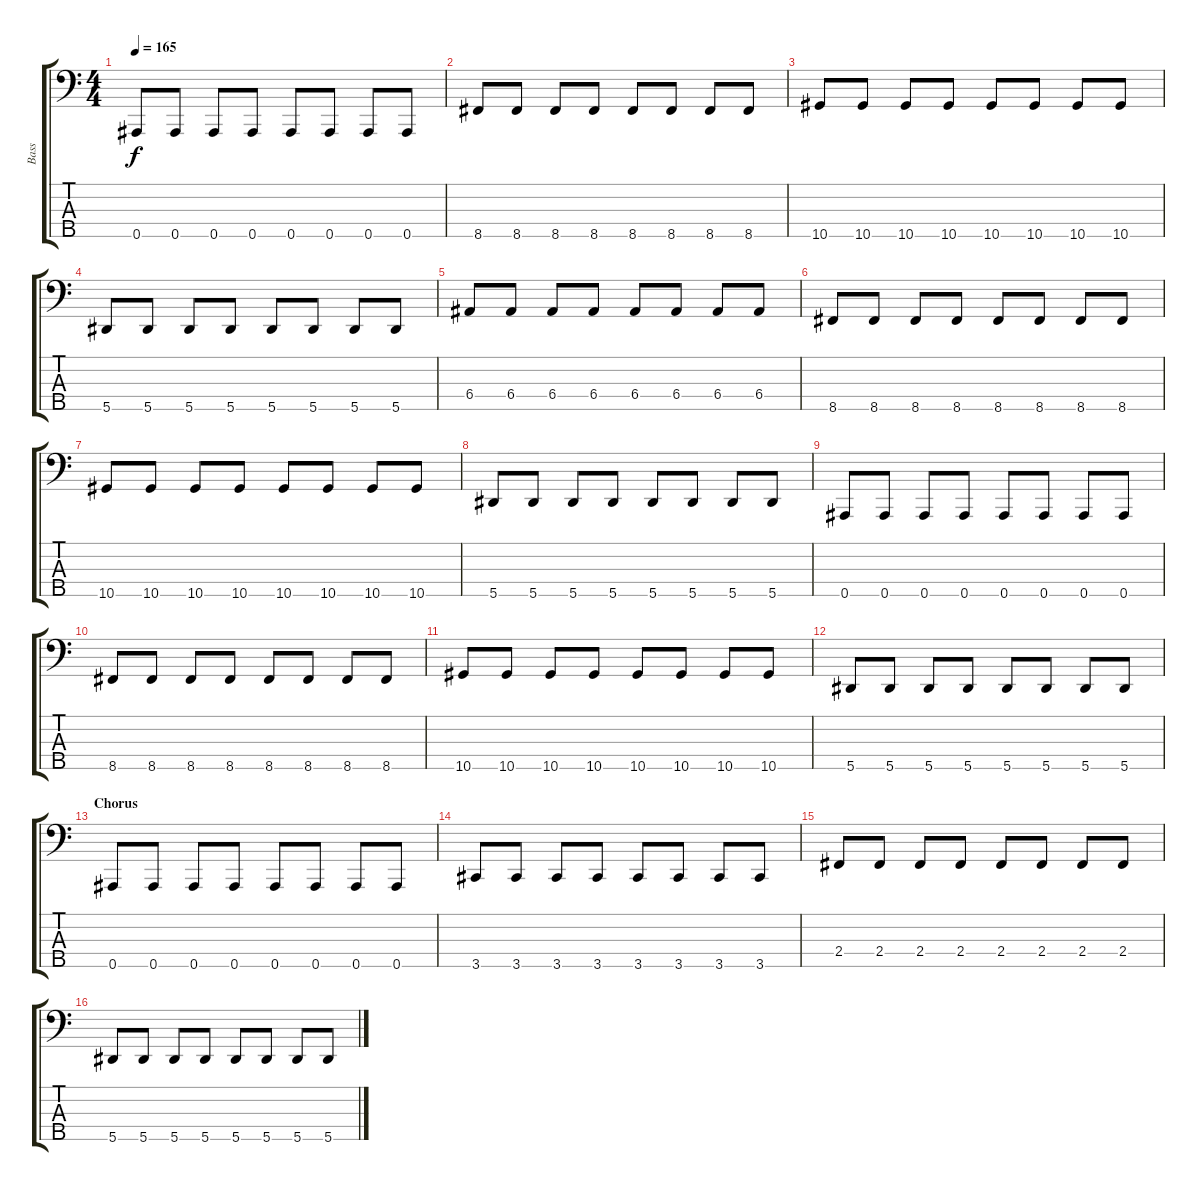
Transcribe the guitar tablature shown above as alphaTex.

\track ("Bass" "Bass") {instrument electricbassfinger}
\staff {score tabs}
\tuning (G2 D2 A1 E1 Bb0) {hide}
\ts (4 4)
\tempo 165
\clef f4
\ks c
0.5.8{dy f volume 9} 0.5.8 0.5.8 0.5.8 0.5.8 0.5.8 0.5.8 0.5.8 |
8.5.8 8.5.8 8.5.8 8.5.8 8.5.8 8.5.8 8.5.8 8.5.8 |
10.5.8 10.5.8 10.5.8 10.5.8 10.5.8 10.5.8 10.5.8 10.5.8 |
5.5.8 5.5.8 5.5.8 5.5.8 5.5.8 5.5.8 5.5.8 5.5.8 |
6.4.8{volume 9} 6.4.8 6.4.8 6.4.8 6.4.8 6.4.8 6.4.8 6.4.8 |
8.5.8 8.5.8 8.5.8 8.5.8 8.5.8 8.5.8 8.5.8 8.5.8 |
10.5.8 10.5.8 10.5.8 10.5.8 10.5.8 10.5.8 10.5.8 10.5.8 |
5.5.8 5.5.8 5.5.8 5.5.8 5.5.8 5.5.8 5.5.8 5.5.8 |
0.5.8{volume 9} 0.5.8 0.5.8 0.5.8 0.5.8 0.5.8 0.5.8 0.5.8 |
8.5.8 8.5.8 8.5.8 8.5.8 8.5.8 8.5.8 8.5.8 8.5.8 |
10.5.8 10.5.8 10.5.8 10.5.8 10.5.8 10.5.8 10.5.8 10.5.8 |
5.5.8 5.5.8 5.5.8 5.5.8 5.5.8 5.5.8 5.5.8 5.5.8 |
\section ("" "Chorus")
0.5.8{volume 13} 0.5.8 0.5.8 0.5.8 0.5.8 0.5.8 0.5.8 0.5.8 |
3.5.8 3.5.8 3.5.8 3.5.8 3.5.8 3.5.8 3.5.8 3.5.8 |
2.4.8 2.4.8 2.4.8 2.4.8 2.4.8 2.4.8 2.4.8 2.4.8 |
5.5.8 5.5.8 5.5.8 5.5.8 5.5.8 5.5.8 5.5.8 5.5.8
